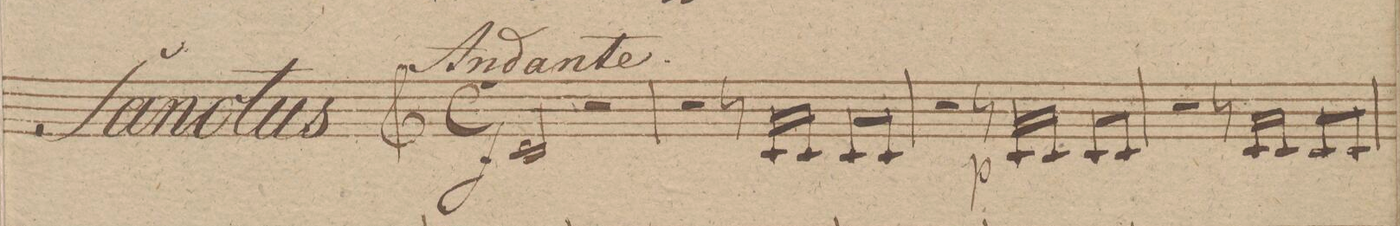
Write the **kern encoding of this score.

**kern	**dynam
*I"Clarino 2do in E.	*
*clefG2	*
*k[f#c#g#d#]	*
*met(c)	*
*M4/4	*
2e/	f
2r	.
=2	=2
2r	.
8r	.
16e/LL	.
16e/JJ	.
8e/L	.
8e/J	.
=3	=3
2r	.
8r	p
16e/LL	.
16e/JJ	.
8e/L	.
8e/J	.
=4	=4
2r	.
8r	.
16e/LL	.
16e/JJ	.
8e/L	.
8e/J	.
=5	=5
*-	*-
